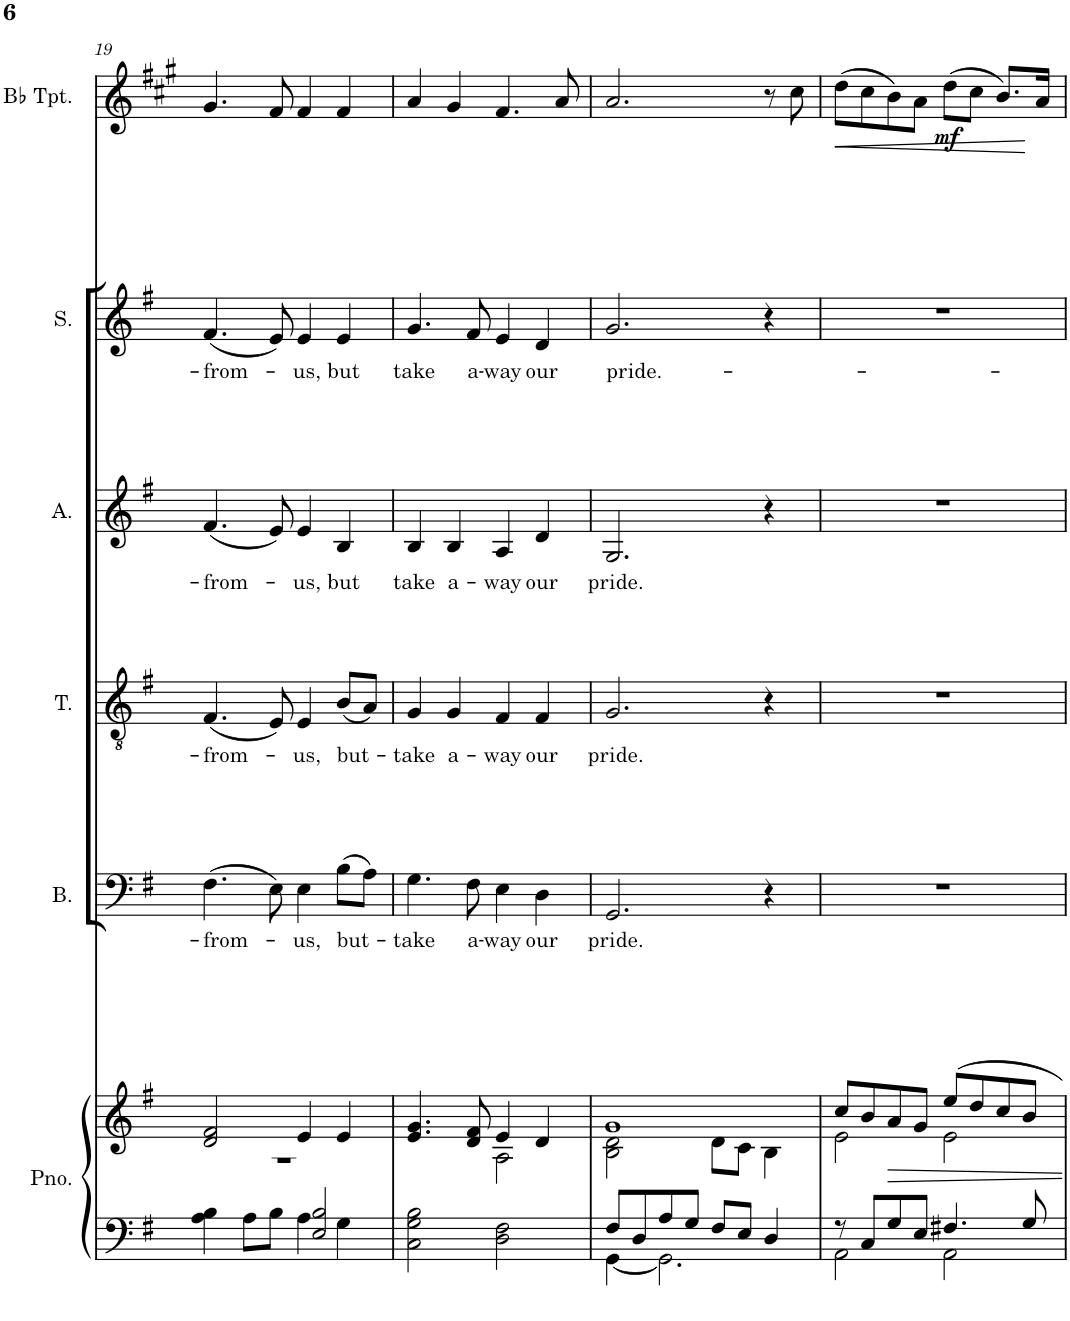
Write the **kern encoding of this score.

**kern	**kern	**kern	**text	**kern	**text	**kern	**text	**kern	**text	**kern	**dynam
*part6	*part6	*part5	*part5	*part4	*part4	*part3	*part3	*part2	*part2	*part1	*part1
*staff7	*staff6	*staff5	*staff5	*staff4	*staff4	*staff3	*staff3	*staff2	*staff2	*staff1	*staff1
*I"Piano	*	*I"Bass	*	*I"Tenor	*	*I"Alto	*	*I"Soprano	*	*I"Bb Trumpet	*
*I'Pno.	*	*I'B.	*	*I'T.	*	*I'A.	*	*I'S.	*	*I'Bb Tpt.	*
!!LO:PB:g=z
*clefF4	*clefG2	*clefF4	*	*clefGv2	*	*clefG2	*	*clefG2	*	*clefG2	*
*	*	*	*	*	*	*	*	*	*	*Trd1c2	*
*k[f#]	*k[f#]	*k[f#]	*	*k[f#]	*	*k[f#]	*	*k[f#]	*	*k[f#c#g#]	*
*M4/4	*M4/4	*M4/4	*	*M4/4	*	*M4/4	*	*M4/4	*	*M4/4	*
=19	=19	=19	=19	=19	=19	=19	=19	=19	=19	=19	=19
*^	*^	*	*	*	*	*	*	*	*	*	*
!	!	!	!	!	!LO:LY:b	!	!LO:LY:b	!	!LO:LY:b	!	!LO:LY:b	!	!
4A\ 4B\	2ryy	2d/ 2f#/	1r	(4.F#\	-from-	(4.F#/	-from-	(4.f#/	-from-	(4.f#/	-from-	4.g#/	.
8A\L	.	.	.	.	.	.	.	.	.	.	.	.	.
8B\J	.	.	.	8E\)	.	8E/)	.	8e/)	.	8e/)	.	8f#/	.
!	!	!	!	!	!LO:LY:b	!	!LO:LY:b	!	!LO:LY:b	!	!LO:LY:b	!	!
2E/ 2B/	4A\	4e/	.	4E\	-us,	4E/	-us,	4e/	-us,	4e/	-us,	4f#/	.
!	!	!	!	!	!LO:LY:b	!	!LO:LY:b	!	!LO:LY:b	!	!LO:LY:b	!	!
.	4G\	4e/	.	(8B\L	but-	(8B/L	but-	4B/	but	4e/	but	4f#/	.
.	.	.	.	8A\J)	.	8A/J)	.	.	.	.	.	.	.
*v	*v	*	*	*	*	*	*	*	*	*	*	*	*
=20	=20	=20	=20	=20	=20	=20	=20	=20	=20	=20	=20	=20
!	!	!	!	!LO:LY:b	!	!LO:LY:b	!	!LO:LY:b	!	!LO:LY:b	!	!
2C\ 2G\ 2B\	4.e/ 4.g/	2ryy	4.G\	-take	4G/	-take	4B/	take	4.g/	take	4a/	.
!	!	!	!	!	!	!LO:LY:b	!	!LO:LY:b	!	!	!	!
.	.	.	.	.	4G/	a-	4B/	a-	.	.	4g#/	.
!	!	!	!	!LO:LY:b	!	!	!	!	!	!LO:LY:b	!	!
.	8d/ 8f#/	.	8F#\	a-	.	.	.	.	8f#/	a-	.	.
!	!	!	!	!LO:LY:b	!	!LO:LY:b	!	!LO:LY:b	!	!LO:LY:b	!	!
2D\ 2F#\	4e/	2A\	4E\	-way	4F#/	-way	4A/	-way	4e/	-way	4.f#/	.
!	!	!	!	!LO:LY:b	!	!LO:LY:b	!	!LO:LY:b	!	!LO:LY:b	!	!
.	4d/	.	4D\	our	4F#/	our	4d/	our	4d/	our	.	.
.	.	.	.	.	.	.	.	.	.	.	8a/	.
=21	=21	=21	=21	=21	=21	=21	=21	=21	=21	=21	=21	=21
*^	*	*	*	*	*	*	*	*	*	*	*	*
!	!	!	!	!	!LO:LY:b	!	!LO:LY:b	!	!LO:LY:b	!	!LO:LY:b	!	!
8F#/L	[4GG\	1g	2B\ 2d\	2.GG/	pride.	2.G/	pride.	2.G/	pride.	2.g/	pride.-	2.a/	.
8D/	.	.	.	.	.	.	.	.	.	.	.	.	.
8A/	2.GG\]	.	.	.	.	.	.	.	.	.	.	.	.
8G/J	.	.	.	.	.	.	.	.	.	.	.	.	.
8F#/L	.	.	8d\L	.	.	.	.	.	.	.	.	.	.
8E/J	.	.	8c\J	.	.	.	.	.	.	.	.	.	.
4D/	.	.	4B\	4r	.	4r	.	4r	.	4r	.	8r	.
.	.	.	.	.	.	.	.	.	.	.	.	8cc#\	.
=22	=22	=22	=22	=22	=22	=22	=22	=22	=22	=22	=22	=22	=22
8r	2AA\	8cc/L	2e\	1r	.	1r	.	1r	.	1r	.	(8dd\L	.
8C/L	.	8b/	.	.	.	.	.	.	.	.	.	8cc#\	.
8G/	.	8a/	.	.	.	.	.	.	.	.	.	8b\)	.
8E/J	.	8g/J	.	.	.	.	.	.	.	.	.	8a\J	.
!	!	!	!	!	!	!	!	!	!	!	!	!	!LO:DY:b
4.F#X/	2AA\	8ee/L	2e\	.	.	.	.	.	.	.	.	(8dd\L	mf
.	.	8dd/	.	.	.	.	.	.	.	.	.	8cc#\J	.
.	.	8cc/	.	.	.	.	.	.	.	.	.	8.b/L)	.
8G/	.	8b/J	.	.	.	.	.	.	.	.	.	.	.
.	.	.	.	.	.	.	.	.	.	.	.	16a/Jk	.
*v	*v	*	*	*	*	*	*	*	*	*	*	*	*
*	*v	*v	*	*	*	*	*	*	*	*	*	*
=	=	=	=	=	=	=	=	=	=	=	=
*-	*-	*-	*-	*-	*-	*-	*-	*-	*-	*-	*-
